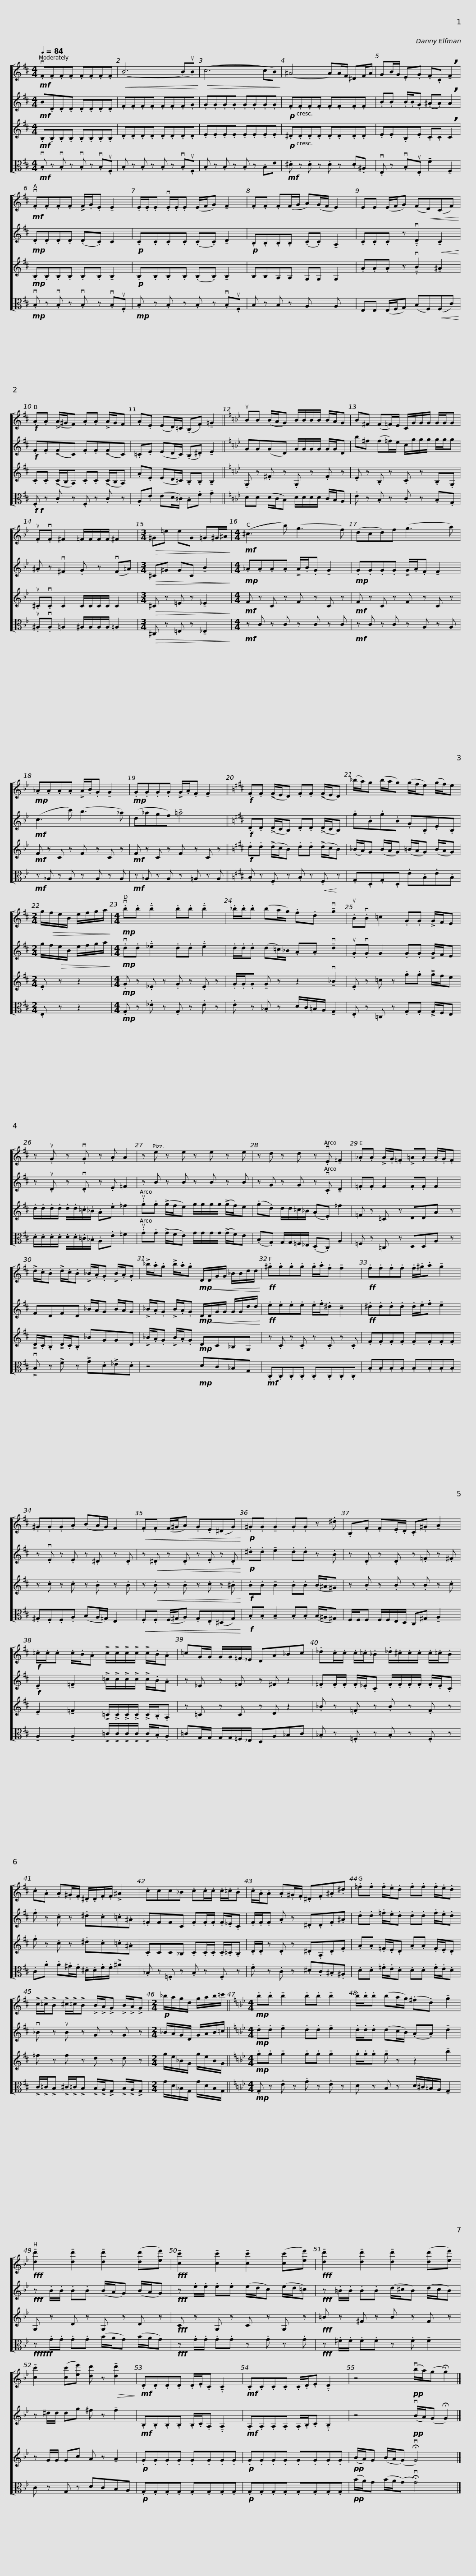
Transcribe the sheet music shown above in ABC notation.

X:1
%%score [ 1 2 3 4 ]
L:1/8
Q:1/4=84
M:4/4
I:linebreak $
K:D
V:1 treble
V:2 treble
V:3 treble
V:4 alto
V:1
!mf! .vF.F.F.F .F.F.F.F |!<(! ((B6 B)uB)!<)! |!>(! ((c6 c)B)!>)! |$ (^A4 A)A/F/ ^DF/A/ | GB/G/ .E.G .F.C !breath!!tenuto!F2 | %5
!mf! .vF.F.F.F !>!F/.G/.E !tenuto!E2 |$ .E/.E/.E .vE/.E/.E (E/F/G) !tenuto!F2 | .F.F .F(F/G/ A)(G/F/ E2) | EE (E/F/G) (F!<(!D)(CF)!<)! |$!f! .A.A (!>!A/^G/F) .A.A !>!A/G/F | %10
 .A.E (ED/)=C/ (.B,.F) !tenuto!=G2 ||[K:Bb] uBB (B/A/G) B/B/B/B/ B/A/G |$ B^F (F=F/)E/ C/G/G/G/ G/G/G | .uF.vF ^F2 =F/F/F/F/ ^F2 |[M:3/4]!>(! ^G=e eG =G^G/^A/!>)! |$ %15
[M:4/4]!mf! ((^c3 b)) (g3 f) | (dcd)f (g3 a) |!mp! ._A.A.A.A !>!A/.B/.G !tenuto!G2 |$!mp! .G.G.G.G !>!G/.A/.F !tenuto!F2 ||[K:D]!f! .F.F (!>!F/E/D) .F.F (!>!F/E/D) | %20
 (_b/a/)g (b/a/g) (g/f/e) (g/f/)e |$[M:2/4] g/!>(!f/e/B/ e/f/g/a/!>)! |[M:4/4]!mp! .vb.b !tenuto!.b2 .b.b !tenuto!.b2 | ._b/.b/.b (ba/g/) .f.d !tenuto!vg2 |$ .uB.vB =c2 .G.G !>!G/F/E | %25
 z .uG z .vG z .A A2 | z e z e z e z e |$ z d z d z .vE !tenuto!=F2 | ._A.A !>!A/.G/.=F !>!=A.A .A/.G/.F | !>!d/.c/.B !>!d/.c/.B !>!_B/.A/.G !>!B/.A/.G |$ %30
 !>!_b/.a/.g !>!b/.a/.g!mp! D/!<(!D/G/G/ _B/B/d/d/!<)! |!ff! .^g.g.g.g .g/.a/.f !tenuto!f2 |!ff! .f.f.f.f .f/.^g/.a !tenuto!g2 |$ .^G.G.G.A (BA/G/) F2 |!<(! .F.F (F/^G/A) .G.E(^DG)!<)! | %35
!p! .^G.G !tenuto!G2 .G.G z .^d |$ .B,.F .F.E/.D/ .C.^G !tenuto!A2 |!f! .=c/.c/.c .c/.B/.A !>!c/!>!c/!>!c/!>!c/ !>!c/.B/.A |$ =cG/G/ G/G/=F/_E/ DA_Bc | ._d.c/.c/ .c/.=c/._B ._d/.^c/.c/.c/ .c/.=c/.B |$ %40
 .c.A .A.^G/.F/ .^D/.D/.F/.F/ !>!^A2 | .ccc_B .c.c/.c/ .c/.=c/.B | .c/.A/.A .A.^G/.F/ .^D.F.^A.^d |$ .=f.f .f/.e/.d .f.f .f/.e/.d | !>!c/!>!=c/!>!B !>!^c/!>!=c/!>!B !>!B/!>!A/!>!G !>!B/!>!A/!>!G | %45
[M:2/4]!p! _b/a/g/d/ g/a/b/=c'/ ||$[K:Bb][M:4/4]!mp! .b.b !tenuto!b2 .b.b !tenuto!b2 | .b/.b/.b (ba/g/) (.^f.d) !tenuto!g2 |!fff! !tenuto![dd']2 !tenuto![dd']2 !tenuto![dd']2 ([dd'][ee']) |$!fff! !tenuto![cc']2 !tenuto![cc']2 !tenuto![cc']2 ([cc'][ee']) | %50
!fff! !tenuto![dd']2 !tenuto![dd']2 !tenuto![dd']2 ([dd'][ee']) | !tenuto![cc']2 ([cc'][ee']) [dd'] z!>(! !tenuto![dd']2!>)! |$!mf! .D.D.D.D .D/.E/.C !tenuto!.C2 |!mf! .C.C.C.C .C/.D/.E !tenuto!.D2 | z4!pp! (vb/a/)(g !fermata!g2) |] %55
V:2
!mf! B.D.D.D .D.D.D.D | .F.F.F.F .F.F.F.G | .G.G.G.G .G.G.G.G |$!p! .F.F.F.F .F.F.F.F | .B.B .B/.B/.G (.^A.A) !breath!A2 | %5
!mp! .D.D.D.D (.D.C) C2 |$!p! .C.C.C.C (.C.C) !tenuto!D2 |!p! .B,.B,.B,.B, (.C.C) !tenuto!A,2 | .C.C.C z !tenuto!.vD2!<(! !tenuto!C2!<)! |$!f! .F.F(!>!FC) .F.F(!>!FC) | %10
 .=C.E (ED/C/) (.B,.^D) !tenuto!E2 ||[K:Bb] GG(GD) G/G/G/G/ G/G/D |$ b^f (f=f/)e/ c/g/g/g/ g/g/g | .^A z v^F2 .G z (vF=A) |[M:3/4]!>(! ^C^G GC !tenuto!B2!>)! |$ %15
[M:4/4]!mp! ._A.A.A.A !>!A/.B/.G !tenuto!G2 |!mp! .G.G.G.G !>!G/.A/.F !tenuto!F2 |!mf! (c3 c') (b3 _a) |$ (d_agf) !tenuto!=a4 ||[K:D]!f! .D.D (!>!D/C/B,) .D.D (!>!D/C/B,) | %20
 .g.B.g.B .G.B,.E.B, |$[M:2/4] g/f/!>(!e/B/ e/f/g/a/!>)! |[M:4/4]!mp! .vd.d !tenuto!._e2 .d.d !tenuto!.e2 | .d/.d/.d (d=c/)_B/ .A.A !tenuto!vd2 |$ .uG.vG G2 .G.G !>!G/F/E | %25
 z .uD z .vD z .E =F2 | z B z B z B z B |$ z G z G z .vC !tenuto!D2 | .=F.F F2 .F.F F2 | FDFD _B/A/G B/A/G |$ %30
 !>!_B/.A/.G !>!B/.A/.G!mp! D/!<(!D/G/G/ G/G/d/d/!<)! |!ff! .e.e.e.e .e/.f/.^d !tenuto!c2 |!ff! .^d.d.d.d .d/.e/.f !tenuto!e2 |$ z .vE z .E z .^D z .D | z!<(! .^D z .D z .E z .D!<)! | %35
!p! .^d.d !tenuto!e2 .d.d z .B |$ z .D z .D z .=F z .^F |!f! !tenuto!E2 !tenuto!=F2 !>!=c/!>!c/!>!c/!>!c/ !>!c/.B/.A |$ z _E z =F z ^F z2 | .=F.F/.F/ .F/._E/.C .F/.F/.F/.F/ .F/.E/.C |$ %40
 .f z .c z .^d.c.=c.^A | .=FFFC .F.F/.F/ .F/._E/.C | .F/.F/.F .A z .^D.D.F.^A |$ .d.d .=f/.e/.d .d.d .f/.e/.d | v_B z uB z G z G z | %45
[M:2/4] _B/A/G/D/ G/A/B/=c/ ||$[K:Bb][M:4/4]!mp! .d.d !tenuto!e2 .d.d !tenuto!e2 | .d/.d/.d (dc/B/) (.A.A) !tenuto!d2 |!fff! z .B/.B/ .B.B (B/A/G) (B/A/G) |$!fff! z .e/.e/ .e.e (e/d/c) (e/d/=c) | %50
!fff! z .=B/.B/ .B.B (d/^c/B) (d/c/B) | z ^d/d/ dg ^f z !tenuto!f2 |$!mf! .B,.B,.B,.B, .B,/.C/.A, !tenuto!.A,2 |!mf! .A,.A,.A,.A, .A,/.B,/.C !tenuto!.B,2 | z4!pp! (vB/A/)(G !fermata!G2) |] %55
V:3
!mf! .B,.B,.B,.B, .B,.B,.B,.B, | .D.D.D.D .D.D.D.D | .E.E.E.E .E.E.E.E |$!p! .^D.D.D.D .D.D.D.D | .E.E.B,.E .C.C !breath!C2 | %5
!mp! .B,.B,.B,.B, .B,.B, !tenuto!B,2 |$!p! .B,.B,.B,.B, (.B,.B,) !tenuto!B,2 | B,B,A,A, G,G, G,2 | .A.A.A z !tenuto!.vB2 !tenuto!^A2 |$ .C.C (!>!C/B,/A,) .C.C (!>!C/B,/A,) | %10
 .A.E (ED/=C/) .B,.B, !tenuto!B,2 ||[K:Bb] .G, z .^F z .G, z .F z |$ .E z .B, z .C z .B,.G, | .u^C.vC C2 C/C/C/C/ C2 |[M:3/4]!>(! ^C z =E z !tenuto!_E2!>)! |$ %15
[M:4/4]!mf! F z C z F z C z |!mf! F z C z F z C z |!mf! F z C z F z C z |$!mf! F z C z F z C z ||[K:D]!f! .d.d (!>!d/c/B) .d.d (!>!d/c/B) | %20
 (_B/A/)G (B/A/G) (=B/A/G) (B/A/G) |$[M:2/4] .E z z2 |[M:4/4]!mp! .G z ._E z .G z .E z | .G/.G/.G !tenuto!G z z2 !tenuto!v_B2 |$ .E z =c z .g.g !>!g/f/e | %25
 .d/.d/.d/.d/ .d/.d/.=c/._B/ .A.e =f2 | .ug.g (!>!g/f/e) g/g/g/g/ (!>!g/f/)e |$ (.g.d) d/d/=c/_B/ (.A.E) =f2 | =F z =C z DDA z | !>!D/.C/.B, !>!D/.C/.B, _BGGD |$ %30
 !>!_B/.A/.G !>!B/.A/.G!mp! DC_B,G, | z .C z .C z .C z .C | .F.F.F.F .F.F.F.F |$ z .c z .c z .B z .B | z!<(! .B z .B z .c z .^B!<)! | %35
!f! .B.B !tenuto!B2 .B.B (B/^A/^G) |$ z .B z .B z .B z .c | !tenuto!E2 !tenuto!=F2 !>!=C/!>!C/!>!C/!>!C/ !>!C/.B,/.A, |$ z =C z C z D z2 | ._B z .=F z .B z .F z |$ %40
 .f z .c z .^d.c.=c.^A | .CCC_B, .C.C/.C/ .C/.=C/.B, | .D/.D/ z .D z .^D.A,.D.F |$ .A.A .=F/.E/.D .A.A .F/.E/.D | =f z f z d z d z | %45
[M:2/4] g/e/_B/G/ g/e/B/G/ ||$[K:Bb][M:4/4]!mp! .g.g !tenuto!g2 .g.g !tenuto!g2 | .g/.g/.g !tenuto!g z z2 !tenuto!b2 | G, z D z G, z D z |$!fff! C z G, z C z G, z | %50
!fff! =B z ^F z B z F z | z G/G/ Gc A z !tenuto!A2 |$!p! .G.G.G.G .G.G.G.G |!p! .G.G.G.G .G.G.G.G |!pp! (B/A/)G (B/A/(G) !fermata!vG4) |] %55
V:4
!mf! .vB, z .vB, z .vB, z .vB,.uF, | .B, z .B, z .B, z .vB,.uF, | .B, z .B, z .B, z .B,E |$!mf! .^D z .D z .D z .D.^A, | .vE, z .vB,.uE, !tenuto!F2 !tenuto!F,2 | %5
!mp! .vB, z .vB, z .vB, z .vB,.uF, |$!mp! .B, z .B, z .B, z .vB,.uF, | B, z B, z A, x A, x | E,E, (E,/F,/G,) (B,F,)!<(!(F,C)!<)! |$!f!!f! .F, z .C z .F, z .C z | %10
 .A,.E (ED/=C/) .B,.F !tenuto!G2 ||[K:Bb] DD (D/C/B,) D/D/D/D/ C/B,/A, |$ .E z .B, z .C z .B,.G, | .u^A,.vA, =A,2 ^A,/A,/A,/A,/ =A,2 |[M:3/4]!>(! ^C, z =E, z !tenuto!_E,2!>)! |$ %15
[M:4/4]!mf! z C z C z C z C |!mf! z C z C z A, z A, |!mf! z _A, z A, z A, z A, |$!mf! z _A, z A, z =A, z A, ||[K:D] .B, z .F, z .B, z!<(! .F,!<)! z | %20
 .G,.D,.G,.D, .E.B,.E.B, |$[M:2/4] .E, z z2 |[M:4/4]!mp! .G, z ._E z .G, z .E z | .E z ._B, z D/C/=B,/A,/ !tenuto!G,2 |$ .E, z =C, z .G,.G, !>!G,/F,/E, | %25
 .D/.D/.D/.D/ .D/.D/.=C/._B,/ .A,.E =F2 | .uG.G (!>!G/F/E) G/G/G/G/ (!>!G/F/)E |$ (.B,.G,) G,/G,/=F,/_E,/ (.D,.C,) A,2 | =F, z =C, z D,D,A, z | !>!vB, z !>!F z !>!G.D!>!_E.D |$ %30
 z4!mp! DC_B,G, |!mf! .C,.C,.C,.C, .C,.C,.C,.C, | .B,.B,.B,.B, .B,.B,.B,.B, |$ .^G,.F,.F,.A, (B,A,/=G,/) E,2 |!<(! .F,.F, (F,/^G,/A,) .G,.E,(^D,G,)!<)! | %35
!f! .B,.B, !tenuto!B,2 .B,.B, (B,/^A,/^G,) |$ F,/F,/F, F,/F,/E,/D,/ C,^G, !tenuto!A,2 | !tenuto!A,2 !tenuto!A,2 !>!=C/!>!C/!>!C/!>!C/ !>!C/.B,/.A, |$ =CG,/G,/ G,/G,/=F,/_E,/ D,A,_B,C | ._B, z .=F, z .B, z .F, z |$ %40
 .C.A .A.^G/.F/ .^D/.D/.F/.F/ !>!^A2 | ._B, z .=F, z .B, z .F, z | .F z .C z .^D.C.^B,.^A, |$ .D.D .=F/.E/.D .D.D .F/.E/.D | !>!C/!>!=C/!>!B, !>!^C/!>!=C/!>!B, !>!B,/!>!A,/!>!G, !>!B,/!>!A,/!>!G, | %45
[M:2/4] G/D/_B,/G,/ G/D/B,/G,/ ||$[K:Bb][M:4/4]!mp! .G, z .E z .G z .E z | D z B, z D/^C/=B,/A,/ !tenuto!G,2 |!fff!!fff! z .G/.G/ .G.G (B/A/G) (B/A/G) |$!fff! z .G/.G/ .G.G z .G z .G | %50
!fff! z .^F/.F/ .F.F z .F !tenuto!F2 | C z G, z DCB,A, |$!p! .G,.G,.G,.G, .G,.G,.G,.G, |!p! .G,.G,.G,.G, .G,.G,.G,.G, |!pp! (B/A/)G (B/A/(G) !fermata!vG4) |] %55
